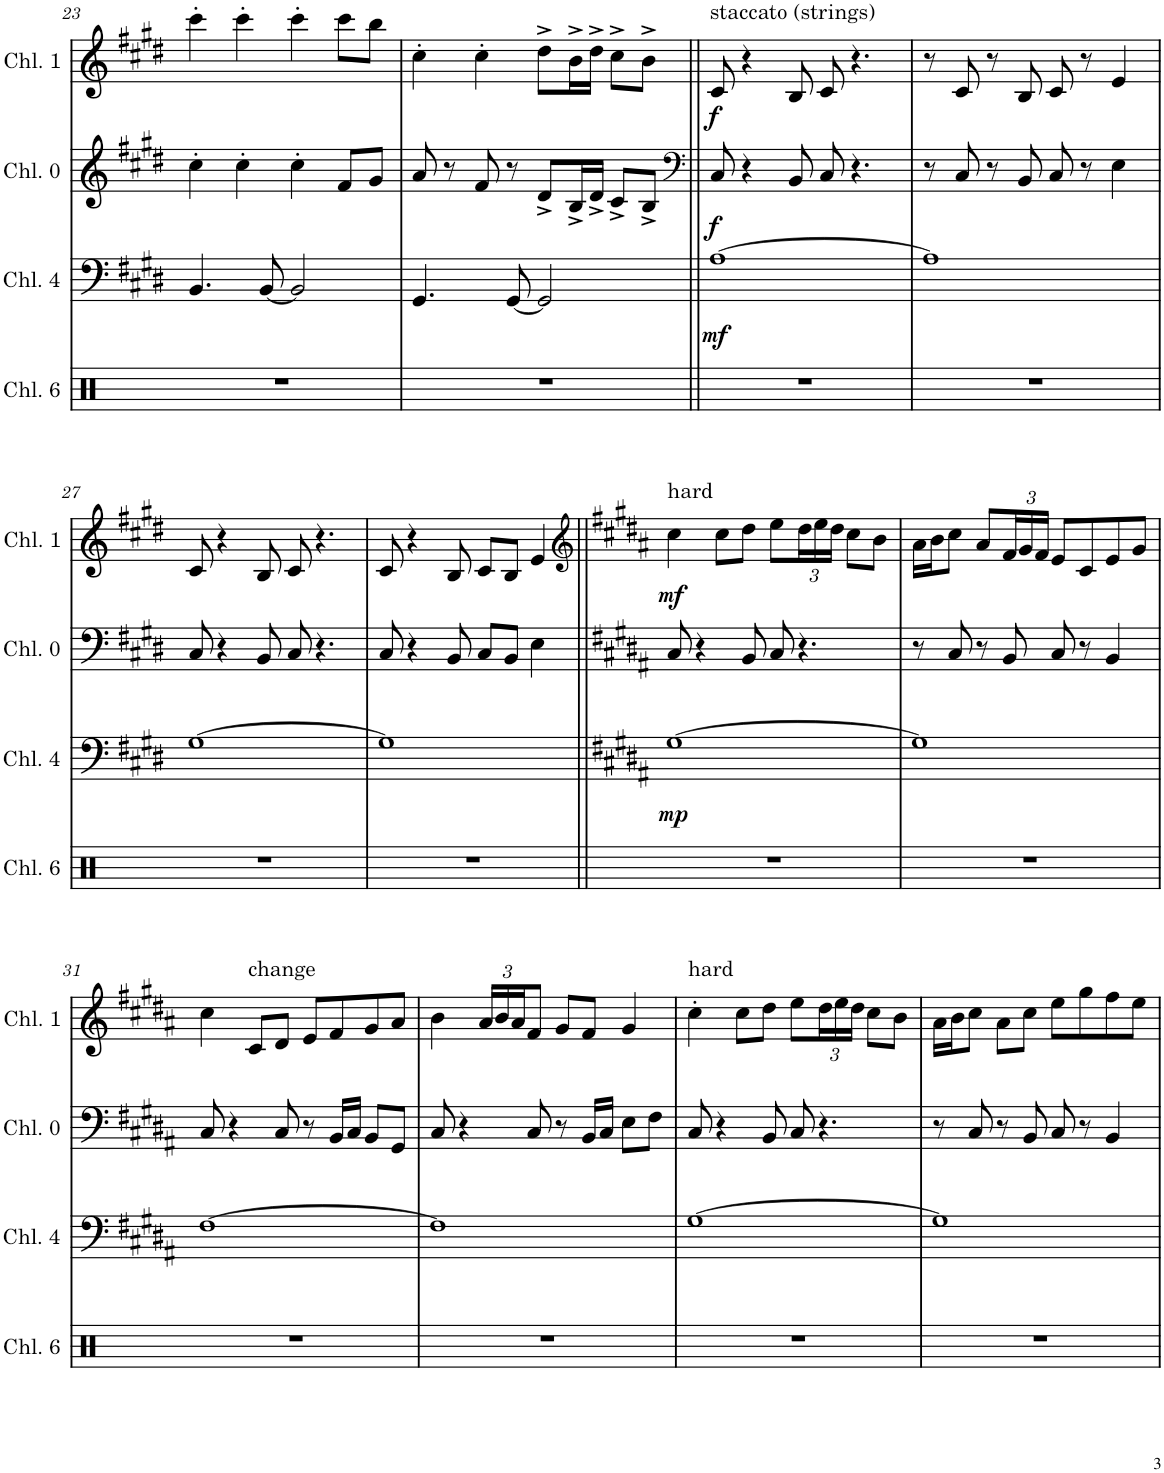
**kern	**kern	**dynam	**kern	**dynam	**kern	**dynam
*part4	*part3	*part3	*part2	*part2	*part1	*part1
*staff4	*staff3	*staff3	*staff2	*staff2	*staff1	*staff1
*I"Channel 6	*I"Channel 4	*	*I"Channel 0	*	*I"Channel 1	*
*I'Chl. 6	*I'Chl. 4	*	*I'Chl. 0	*	*I'Chl. 1	*
!!LO:PB:g=z
*clefX	*clefF4	*	*clefG2	*	*clefG2	*
*k[]	*k[f#c#g#d#]	*	*k[f#c#g#d#]	*	*k[f#c#g#d#]	*
*M4/4	*M4/4	*	*M4/4	*	*M4/4	*
*met(c)	*met(c)	*	*met(c)	*	*met(c)	*
=23	=23	=23	=23	=23	=23	=23
1r	4.BB/	.	4cc#'\	.	4ccc#'\	.
.	.	.	4cc#'\	.	4ccc#'\	.
.	[8BB/	.	.	.	.	.
.	2BB/]	.	4cc#'\	.	4ccc#'\	.
.	.	.	8f#/L	.	8ccc#\L	.
.	.	.	8g#/J	.	8bb\J	.
=24	=24	=24	=24	=24	=24	=24
1r	4.GG#/	.	8a/	.	4cc#'\	.
.	.	.	8r	.	.	.
.	.	.	8f#/	.	4cc#'\	.
.	[8GG#/	.	8r	.	.	.
.	2GG#/]	.	8d#^/L	.	8dd#^\L	.
.	.	.	16B^/L	.	16b^\L	.
.	.	.	16d#^/JJ	.	16dd#^\JJ	.
.	.	.	8c#^/L	.	8cc#^\L	.
.	.	.	8B^/J	.	8b^\J	.
=25||	=25||	=25||	=25||	=25||	=25||	=25||
*	*	*	*clefF4	*	*	*
!	!	!	!	!	!LO:TX:a:t=staccato (strings)	!
!	!	!LO:DY:b	!	!LO:DY:b	!	!LO:DY:b
1r	[1A	mf	8C#/	f	8c#/	f
.	.	.	4r	.	4r	.
.	.	.	8BB/	.	8B/	.
.	.	.	8C#/	.	8c#/	.
.	.	.	4.r	.	4.r	.
=26	=26	=26	=26	=26	=26	=26
1r	1A]	.	8r	.	8r	.
.	.	.	8C#/	.	8c#/	.
.	.	.	8r	.	8r	.
.	.	.	8BB/	.	8B/	.
.	.	.	8C#/	.	8c#/	.
.	.	.	8r	.	8r	.
.	.	.	4E\	.	4e/	.
!!LO:LB:g=z
=27	=27	=27	=27	=27	=27	=27
1r	[1G#	.	8C#/	.	8c#/	.
.	.	.	4r	.	4r	.
.	.	.	8BB/	.	8B/	.
.	.	.	8C#/	.	8c#/	.
.	.	.	4.r	.	4.r	.
=28	=28	=28	=28	=28	=28	=28
1r	1G#]	.	8C#/	.	8c#/	.
.	.	.	4r	.	4r	.
.	.	.	8BB/	.	8B/	.
.	.	.	8C#/L	.	8c#/L	.
.	.	.	8BB/J	.	8B/J	.
.	.	.	4E\	.	4e/	.
=29||	=29||	=29||	=29||	=29||	=29||	=29||
*	*	*	*	*	*clefG2	*
*	*k[f#c#g#d#a#]	*	*k[f#c#g#d#a#]	*	*k[f#c#g#d#a#]	*
!	!	!	!	!	!LO:TX:a:t=hard	!
!	!	!LO:DY:b	!	!	!	!LO:DY:b
1r	[1G#	mp	8C#/	.	4cc#\	mf
.	.	.	4r	.	.	.
.	.	.	.	.	8cc#\L	.
.	.	.	8BB/	.	8dd#\J	.
.	.	.	8C#/	.	8ee\L	.
*	*	*	*	*	*Xbrackettup	*
.	.	.	4.r	.	24dd#\L	.
.	.	.	.	.	24ee\	.
.	.	.	.	.	24dd#\JJ	.
.	.	.	.	.	8cc#\L	.
.	.	.	.	.	8b\J	.
=30	=30	=30	=30	=30	=30	=30
1r	1G#]	.	8r	.	16a#\LL	.
.	.	.	.	.	16b\J	.
.	.	.	8C#/	.	8cc#\J	.
.	.	.	8r	.	8a#/L	.
.	.	.	8BB/	.	24f#/L	.
.	.	.	.	.	24g#/	.
.	.	.	.	.	24f#/JJ	.
.	.	.	8C#/	.	8e/L	.
.	.	.	8r	.	8c#/	.
.	.	.	4BB/	.	8e/	.
.	.	.	.	.	8g#/J	.
!!LO:LB:g=z
=31	=31	=31	=31	=31	=31	=31
1r	[1F#	.	8C#/	.	4cc#\	.
.	.	.	4r	.	.	.
!	!	!	!	!	!LO:TX:a:t=change	!
.	.	.	.	.	8c#/L	.
.	.	.	8C#/	.	8d#/J	.
.	.	.	8r	.	8e/L	.
.	.	.	16BB/LL	.	8f#/	.
.	.	.	16C#/JJ	.	.	.
.	.	.	8BB/L	.	8g#/	.
.	.	.	8GG#/J	.	8a#/J	.
=32	=32	=32	=32	=32	=32	=32
1r	1F#]	.	8C#/	.	4b\	.
.	.	.	4r	.	.	.
.	.	.	.	.	24a#/LL	.
.	.	.	.	.	24b/	.
.	.	.	.	.	24a#/J	.
.	.	.	8C#/	.	8f#/J	.
.	.	.	8r	.	8g#/L	.
.	.	.	16BB/LL	.	8f#/J	.
.	.	.	16C#/JJ	.	.	.
.	.	.	8E\L	.	4g#/	.
.	.	.	8F#\J	.	.	.
=33	=33	=33	=33	=33	=33	=33
!	!	!	!	!	!LO:TX:a:t=hard	!
1r	[1G#	.	8C#/	.	4cc#'\	.
.	.	.	4r	.	.	.
.	.	.	.	.	8cc#\L	.
.	.	.	8BB/	.	8dd#\J	.
.	.	.	8C#/	.	8ee\L	.
.	.	.	4.r	.	24dd#\L	.
.	.	.	.	.	24ee\	.
.	.	.	.	.	24dd#\JJ	.
.	.	.	.	.	8cc#\L	.
.	.	.	.	.	8b\J	.
=34	=34	=34	=34	=34	=34	=34
1r	1G#]	.	8r	.	16a#\LL	.
.	.	.	.	.	16b\J	.
.	.	.	8C#/	.	8cc#\J	.
.	.	.	8r	.	8a#\L	.
.	.	.	8BB/	.	8cc#\J	.
.	.	.	8C#/	.	8ee\L	.
.	.	.	8r	.	8gg#\	.
.	.	.	4BB/	.	8ff#\	.
.	.	.	.	.	8ee\J	.
=	=	=	=	=	=	=
*-	*-	*-	*-	*-	*-	*-
